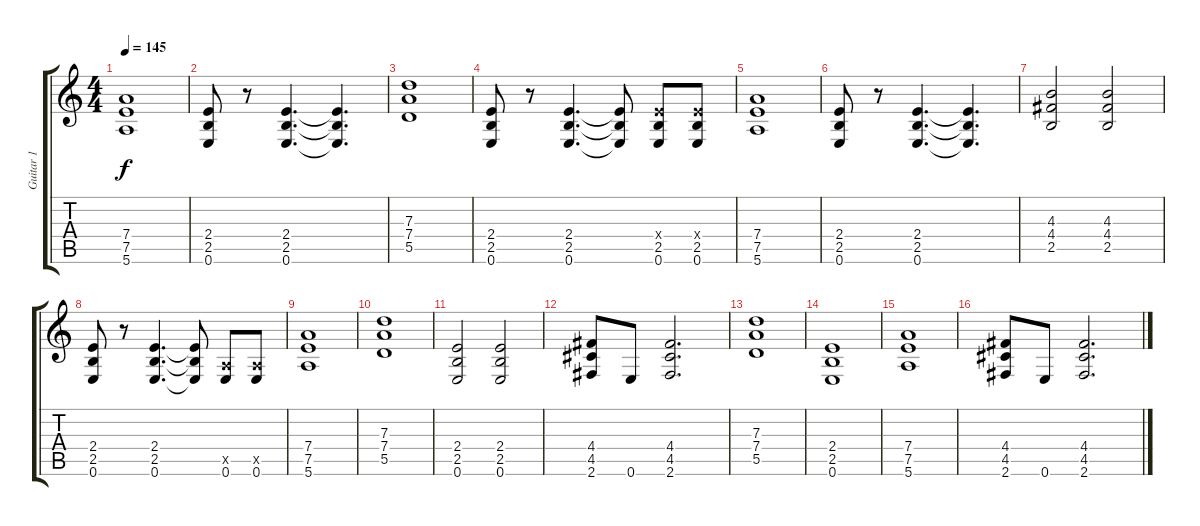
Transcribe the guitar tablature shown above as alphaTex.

\track ("Guitar 1 " "Guitar 1 ") {instrument distortionguitar}
\staff {score tabs}
\tuning (E4 B3 G3 D3 A2 E2) {hide}
\ts (4 4)
\tempo 145
\clef g2
\ks c
(7.4 7.5 5.6).1{dy f} |
(2.4 2.5 0.6).8 r.8 (2.4 2.5 0.6).4{d} (2.4{t} 2.5{t} 0.6{t}).4{d} |
(7.3 7.4 5.5).1 |
(2.4 2.5 0.6).8 r.8 (2.4 2.5 0.6).4{d} (2.4{t} 2.5{t} 0.6{t}).8 (2.4{x} 2.5 0.6).8 (2.4{x} 2.5 0.6).8 |
(7.4 7.5 5.6).1 |
(2.4 2.5 0.6).8 r.8 (2.4 2.5 0.6).4{d} (2.4{t} 2.5{t} 0.6{t}).4{d} |
(4.3 4.4 2.5).2 (4.3 4.4 2.5).2 |
(2.4 2.5 0.6).8 r.8 (2.4 2.5 0.6).4{d} (2.4{t} 2.5{t} 0.6{t}).8 (0.5{x} 0.6).8 (0.5{x} 0.6).8 |
(7.4 7.5 5.6).1 |
(7.3 7.4 5.5).1 |
(2.4 2.5 0.6).2 (2.4 2.5 0.6).2 |
(4.4 4.5 2.6).8 0.6.8 (4.4 4.5 2.6).2{d} |
(7.3 7.4 5.5).1 |
(2.4 2.5 0.6).1 |
(7.4 7.5 5.6).1 |
(4.4 4.5 2.6).8 0.6.8 (4.4 4.5 2.6).2{d}
